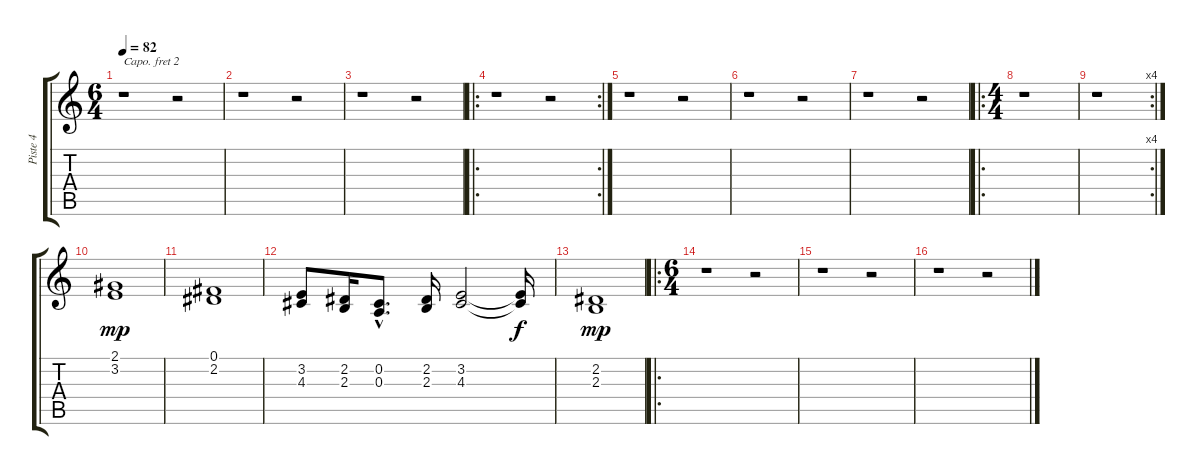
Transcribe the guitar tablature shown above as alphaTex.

\track ("Piste 4" "Piste 4") {instrument stringensemble2}
\staff {score tabs}
\capo 2
\tuning (E4 B3 G3 D3 A2 E2) {hide}
\ts (6 4)
\tempo 82
\clef g2
\ks c
r.1{dy mp instrument stringensemble2} r.2 |
r.1 r.2 |
r.1 r.2 |
\ro
\rc 2
r.1 r.2 |
r.1 r.2 |
r.1 r.2 |
r.1 r.2 |
\ro
\ts (4 4)
r.1 |
\rc 4
r.1 |
(2.1 3.2).1 |
(0.1 2.2).1 |
(3.2 4.3).8 (2.2 2.3).16 (0.2{hac} 0.3{hac}).8{d} (2.2 2.3).16 (3.2 4.3).2 (3.2{t} 4.3{t}).16{dy f} |
(2.2 2.3).1{dy mp} |
\ro
\ts (6 4)
r.1 r.2 |
r.1 r.2 |
r.1 r.2
